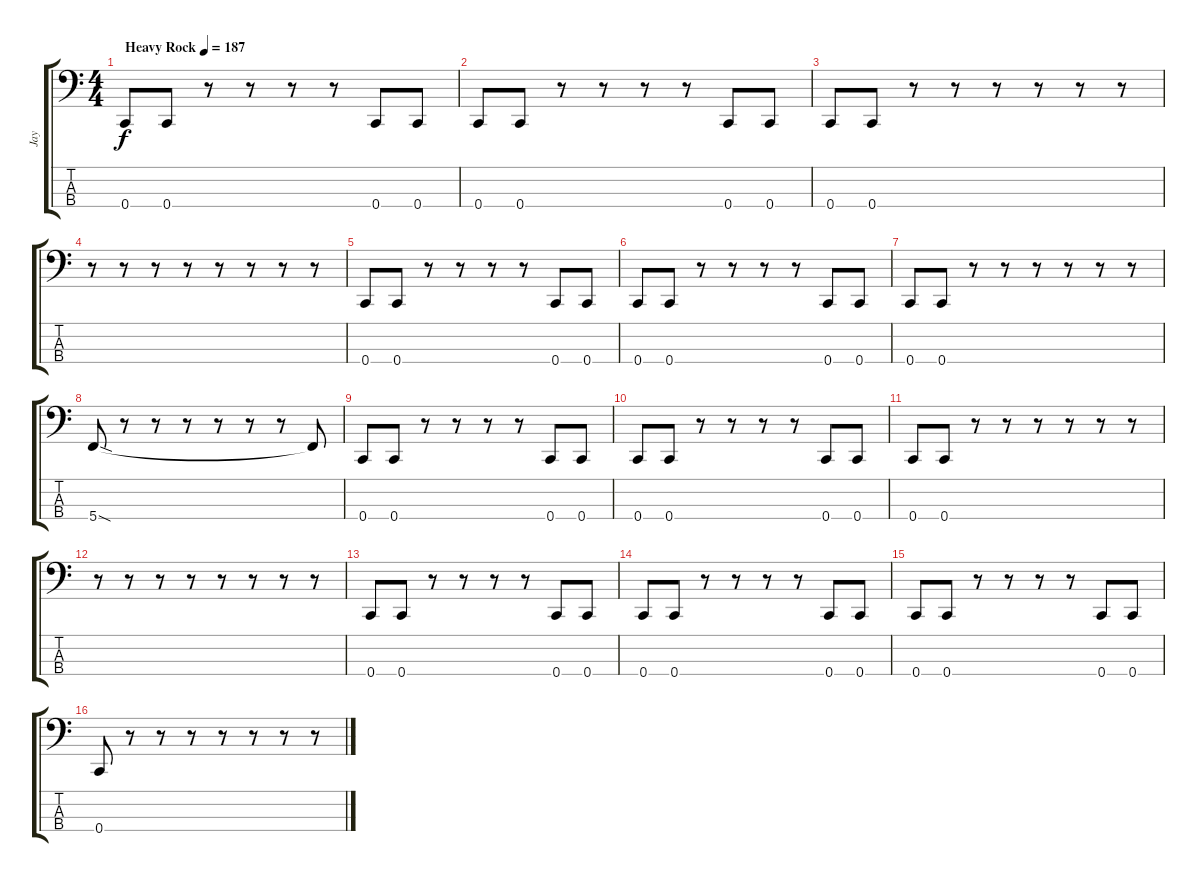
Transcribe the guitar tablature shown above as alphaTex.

\track ("Jay" "Jay") {instrument electricbasspick}
\staff {score tabs}
\tuning (F2 C2 G1 C1) {hide}
\ts (4 4)
\tempo (187 "Heavy Rock")
\clef f4
\ks c
0.4.8{dy f instrument electricbasspick} 0.4.8 r.8 r.8 r.8 r.8 0.4.8 0.4.8 |
0.4.8 0.4.8 r.8 r.8 r.8 r.8 0.4.8 0.4.8 |
0.4.8 0.4.8 r.8 r.8 r.8 r.8 r.8 r.8 |
r.8 r.8 r.8 r.8 r.8 r.8 r.8 r.8 |
0.4.8 0.4.8 r.8 r.8 r.8 r.8 0.4.8 0.4.8 |
0.4.8 0.4.8 r.8 r.8 r.8 r.8 0.4.8 0.4.8 |
0.4.8 0.4.8 r.8 r.8 r.8 r.8 r.8 r.8 |
5.4{sod}.8 r.8 r.8 r.8 r.8 r.8 r.8 5.4{t}.8 |
0.4.8 0.4.8 r.8 r.8 r.8 r.8 0.4.8 0.4.8 |
0.4.8 0.4.8 r.8 r.8 r.8 r.8 0.4.8 0.4.8 |
0.4.8 0.4.8 r.8 r.8 r.8 r.8 r.8 r.8 |
r.8 r.8 r.8 r.8 r.8 r.8 r.8 r.8 |
0.4.8 0.4.8 r.8 r.8 r.8 r.8 0.4.8 0.4.8 |
0.4.8 0.4.8 r.8 r.8 r.8 r.8 0.4.8 0.4.8 |
0.4.8 0.4.8 r.8 r.8 r.8 r.8 0.4.8 0.4.8 |
0.4.8 r.8 r.8 r.8 r.8 r.8 r.8 r.8
